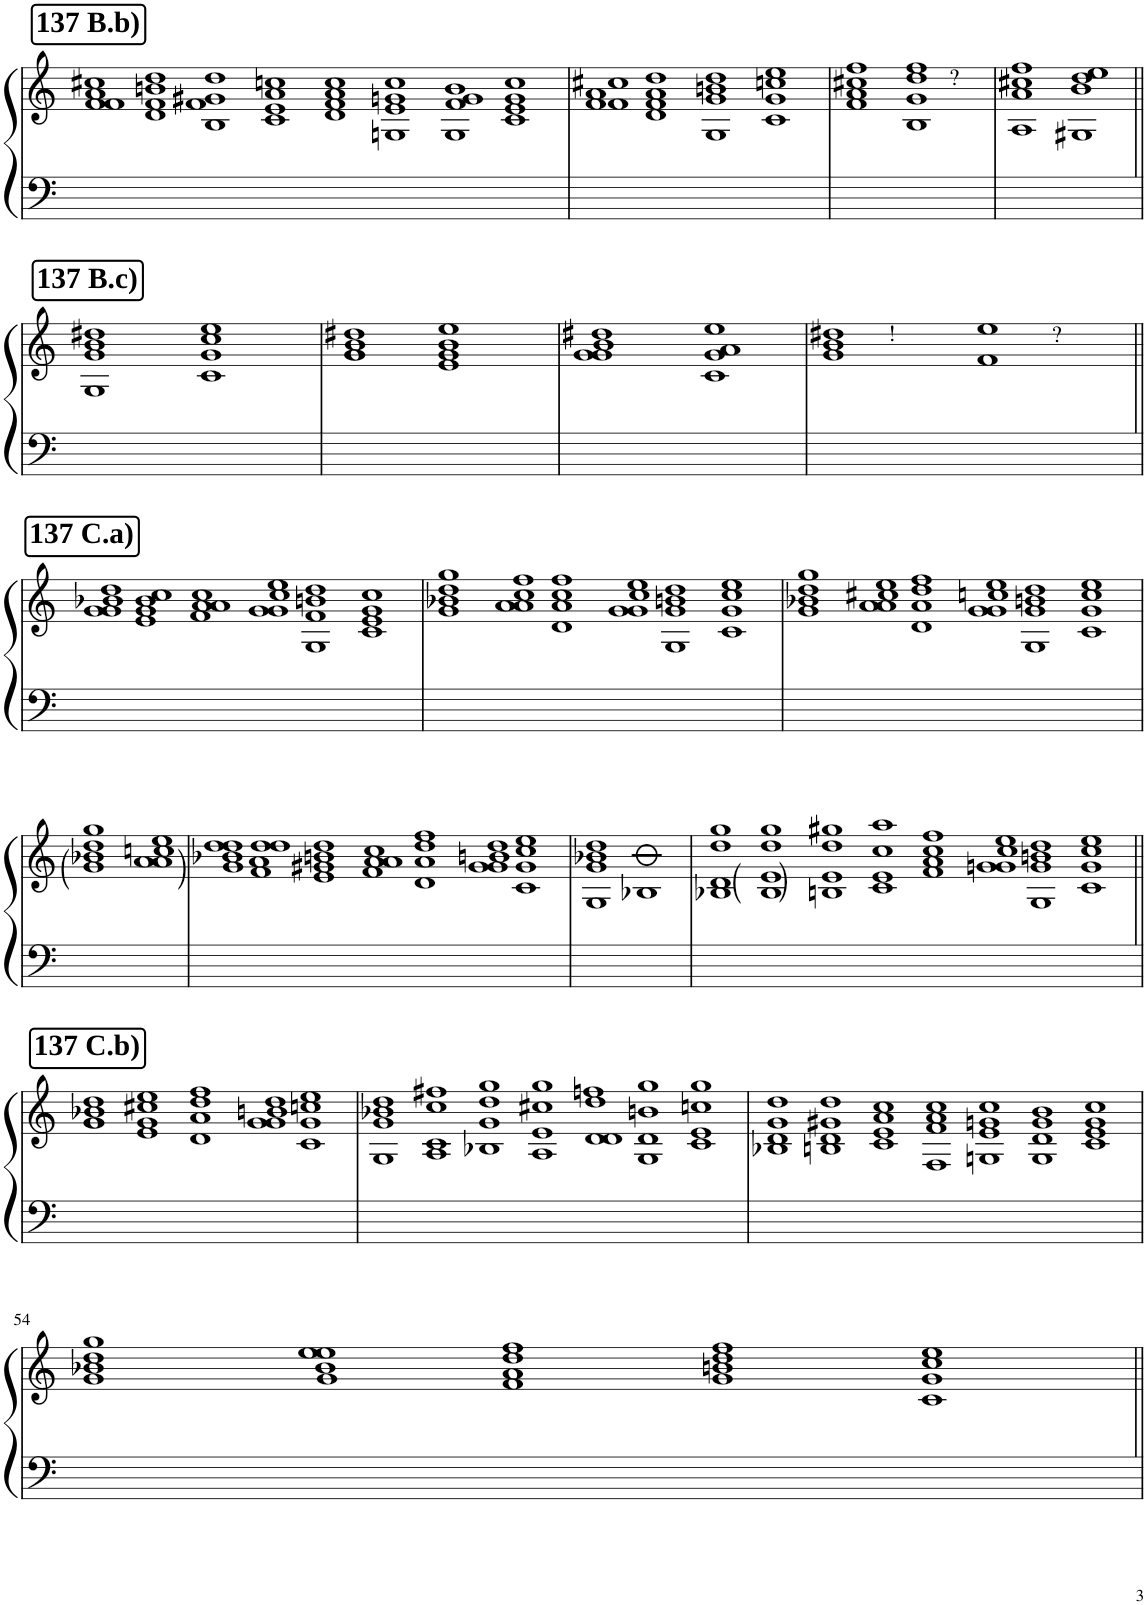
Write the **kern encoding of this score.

**kern	**kern	**text
*part1	*part1	*part1
*staff2	*staff1	*staff1
*I"Piano	*	*
*I'Pno	*	*
!!LO:PB:g=z
*clefF4	*clefG2	*
*k[]	*k[]	*
*M8/1	*M8/1	*
!!LO:REH:place=s1:a:B:cj:fs=14:t=137 B.b)
=36	=36	=36
*	*^	*
*	*	*^	*
*	*	*	*^	*
000ryy	1cc#X	1a	1f	1f	.
.	1dd	1bn	1f	1d	.
.	1dd	1g#X	1f	1B	.
.	1ccn	1a	1e	1c	.
.	1cc	1a	1f	1d	.
.	1cc	1gn	1e	1Gn	.
.	1b	1g	1f	1G	.
.	1cc	1g	1e	1c	.
=37	=37	=37	=37	=37	=37
*M4/1	*M4/1	*	*	*	*
00ryy	1cc#X	1a	1f	1f	.
.	1dd	1a	1f	1d	.
.	1dd	1bn	1g	1G	.
.	1ee	1ccn	1g	1c	.
=38	=38	=38	=38	=38	=38
*M3/1	*M3/1	*	*	*	*
0.ryy	1ff	1cc#X	1a	1f	.
!	!	!	!	!	!LO:LY:a
.	1ff	1dd	1g	1B	?
.	1ryy	1ryy	1ryy	1ryy	.
=39	=39	=39	=39	=39	=39
*M2/1	*M2/1	*	*	*	*
0ryy	1ff	1cc#X	1a	1A	.
.	0ryy	1dd	1b	1G#X	.
0ryy	.	0ryy	0ryy	0ryy	.
.	1ee	.	.	.	.
!!LO:LB:g=z	!!	!!	!!
!!LO:REH:place=s1:a:B:cj:fs=14:t=137 B.c)	!!	!!	!!
=40||	=40||	=40||	=40||	=40||	=40||
0ryy	1dd#X	1b	1g	1G	.
.	1ee	1cc	1g	1c	.
=41	=41	=41	=41	=41	=41
0ryy	1dd#X	1b	1g	1g	.
.	1ee	1b	1g	1e	.
=42	=42	=42	=42	=42	=42
0ryy	1dd#X	1b	1g	1g	.
.	1ee	1a	1g	1c	.
*	*v	*v	*v	*v	*
=43	=43	=43
*M4/1	*M4/1	*
*	*^	*
*	*	*^	*
*	*	*	*^	*
!	!	!	!	!	!LO:LY:a
*	*	*	*v	*v	*
00ryy	1dd#X	1b	1g	\!
.	0.ryy	1ryy	1ryy	.
.	.	00ryy	1f	.
.	.	.	1ryy	.
!	!	!	!	!LO:LY:a
0ryy	1ee	.	0ryy	?
.	1ryy	.	.	.
*	*v	*v	*v	*
!!LO:LB:g=z
!!LO:REH:place=s1:a:B:cj:fs=14:t=137 C.a)
=44||	=44||	=44||
*M6/1	*M6/1	*
*	*^	*
*	*	*^	*
*	*	*	*^	*
00.ryy	1dd	1b-X	1g	1g	.
.	1ryy	1b-	1g	1e	.
.	1cc	1a	1a	1f	.
.	1cc	1cc	1g	1g	.
.	1ee	1bn	1f	1G	.
.	1dd	1g	1e	1c	.
1ryy	1cc	1ryy	1ryy	1ryy	.
=45	=45	=45	=45	=45	=45
00.ryy	1gg	1dd	1b-X	1g	.
.	1ff	1cc	1a	1a	.
.	1ff	1cc	1a	1d	.
.	1ee	1cc	1g	1g	.
.	1dd	1bn	1g	1G	.
.	1ee	1cc	1g	1c	.
=46	=46	=46	=46	=46	=46
00.ryy	1gg	1dd	1b-X	1g	.
.	1ee	1cc#X	1a	1a	.
.	1ff	1dd	1a	1d	.
.	1ee	1ccn	1g	1g	.
.	1dd	1bn	1g	1G	.
.	1ee	1cc	1g	1c	.
!!LO:LB:g=z	!!	!!	!!
=47	=47	=47	=47	=47	=47
*M2/1	*M2/1	*	*	*	*
0ryy	1gg	1dd	1b-X	1g	.
.	1ee	1ccn	1a	1a	.
=48	=48	=48	=48	=48	=48
*M7/1	*M7/1	*	*	*	*
1%7ryy	1dd	1dd	1b-X	1g	.
.	1dd	1dd	1a	1f	.
.	1dd	1bn	1g#X	1e	.
.	1cc	1a	1a	1f	.
.	1ff	1dd	1a	1d	.
.	1dd	1bn	1gn	1g	.
.	1ee	1cc	1g	1c	.
=49	=49	=49	=49	=49	=49
*M2/1	*M2/1	*	*	*	*
0ryy	1dd	1b-X	1g	1G	.
.	1ryy	1ryy	1ryy	1B-X	.
=50	=50	=50	=50	=50	=50
*M8/1	*M8/1	*	*	*	*
000ryy	1gg	1dd	1d	1B-X	.
.	1ryy	1dd	1e	1B-	.
.	1gg	1dd	1e	1Bn	.
.	1gg#X	1cc	1e	1c	.
.	1aa	1cc	1a	1f	.
.	1ff	1cc	1g	1gn	.
.	1ee	1bn	1g	1G	.
.	1dd	1cc	1g	1c	.
1ryy	1ee	1ryy	1ryy	1ryy	.
!!LO:LB:g=z	!!	!!	!!
!!LO:REH:place=s1:a:B:cj:fs=14:t=137 C.b)	!!	!!	!!
=51||	=51||	=51||	=51||	=51||	=51||
*M5/1	*M5/1	*	*	*	*
00ryy	1dd	1b-X	1g	1g	.
.	1ee	1cc#X	1g	1e	.
.	1ff	1dd	1a	1d	.
.	1dd	1bn	1g	1g	.
1ryy	1ee	1ccn	1g	1c	.
=52	=52	=52	=52	=52	=52
*M7/1	*M7/1	*	*	*	*
1%7ryy	1dd	1b-X	1g	1G	.
.	1ff#X	1cc	1c	1A	.
.	1gg	1dd	1g	1B-X	.
.	1gg	1cc#X	1e	1A	.
.	1ffn	1dd	1d	1d	.
.	1gg	1bn	1d	1G	.
.	1gg	1ccn	1e	1c	.
=53	=53	=53	=53	=53	=53
1%7ryy	1dd	1g	1d	1B-X	.
.	1dd	1g#X	1d	1Bn	.
.	1cc	1a	1e	1c	.
.	1cc	1a	1f	1F	.
.	1cc	1gn	1e	1Gn	.
.	1b	1g	1d	1G	.
.	1cc	1g	1e	1c	.
!!LO:LB:g=z	!!	!!	!!
=54	=54	=54	=54	=54	=54
*M5/1	*M5/1	*	*	*	*
00ryy	1gg	1dd	1b-X	1g	.
.	1ee	1ee	1b-	1g	.
.	1ff	1dd	1a	1f	.
.	1ff	1dd	1bn	1g	.
1ryy	1ee	1cc	1g	1c	.
*	*v	*v	*v	*v	*
=||	=||	=||
*-	*-	*-
